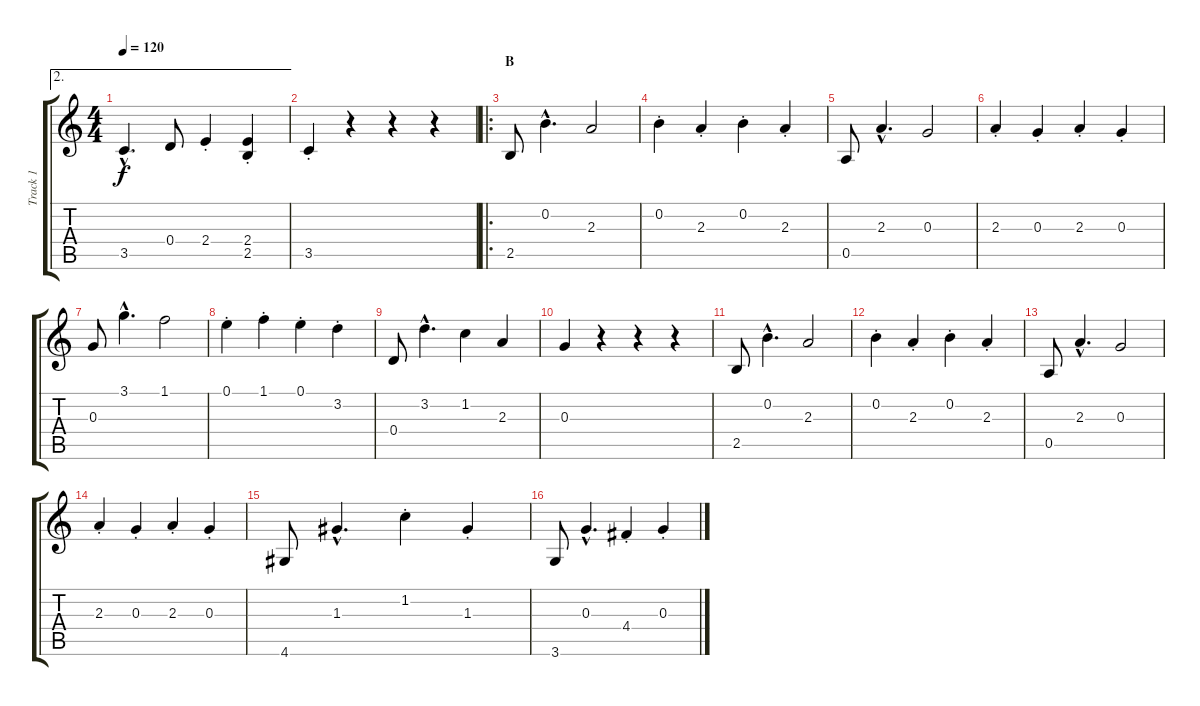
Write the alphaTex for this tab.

\track ("Track 1" "Track 1") {instrument electricguitarjazz}
\staff {score tabs}
\tuning (E4 B3 G3 D3 A2 E2) {hide}
\ae 2
\ts (4 4)
\tempo 120
\clef g2
\ks c
3.5{hac}.4{d dy f} 0.4.8 2.4{st}.4 (2.4{st} 2.5{st}).4 |
3.5{st}.4 r.4 r.4 r.4 |
\ro
\section ("" "B")
2.5.8 0.2{hac}.4{d} 2.3.2 |
0.2{st}.4 2.3{st}.4 0.2{st}.4 2.3{st}.4 |
0.5.8 2.3{hac}.4{d} 0.3.2 |
2.3{st}.4 0.3{st}.4 2.3{st}.4 0.3{st}.4 |
0.3.8 3.1{hac}.4{d} 1.1.2 |
0.1{st}.4 1.1{st}.4 0.1{st}.4 3.2{st}.4 |
0.4.8 3.2{hac}.4{d} 1.2.4 2.3.4 |
0.3.4 r.4 r.4 r.4 |
2.5.8 0.2{hac}.4{d} 2.3.2 |
0.2{st}.4 2.3{st}.4 0.2{st}.4 2.3{st}.4 |
0.5.8 2.3{hac}.4{d} 0.3.2 |
2.3{st}.4 0.3{st}.4 2.3{st}.4 0.3{st}.4 |
4.6.8 1.3{hac}.4{d} 1.2{st}.4 1.3{st}.4 |
3.6.8 0.3{hac}.4{d} 4.4{st}.4 0.3{st}.4
